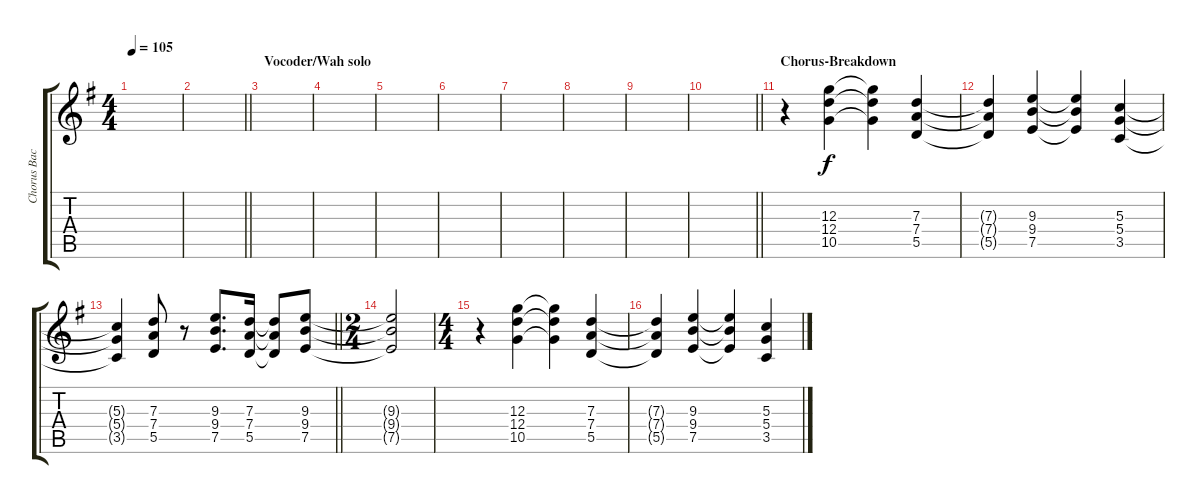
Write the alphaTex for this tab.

\track ("Chorus Back R" "Chorus Bac") {instrument overdrivenguitar}
\staff {score tabs}
\tuning (E4 B3 G3 D3 A2 E2) {hide}
\ts (4 4)
\tempo 105
\clef g2
\ks g
|
\barLineRight lightlight
|
\section ("" "Vocoder/Wah solo")
|
|
|
|
|
|
|
\barLineRight lightlight
|
\section ("" "Chorus-Breakdown")
r.4 (12.3 12.4 10.5).4 (12.3{t} 12.4{t} 10.5{t}).4 (7.3 7.4 5.5).4 |
(7.3{t} 7.4{t} 5.5{t}).4 (9.3 9.4 7.5).4 (9.3{t} 9.4{t} 7.5{t}).4 (5.3 5.4 3.5).4 |
\barLineRight lightlight
(5.3{t} 5.4{t} 3.5{t}).4 (7.3 7.4 5.5).8 r.8 (9.3 9.4 7.5).8{d} (7.3 7.4 5.5).16 (7.3{t} 7.4{t} 5.5{t}).8 (9.3 9.4 7.5).8 |
\ts (2 4)
(9.3{t} 9.4{t} 7.5{t}).2 |
\ts (4 4)
r.4 (12.3 12.4 10.5).4 (12.3{t} 12.4{t} 10.5{t}).4 (7.3 7.4 5.5).4 |
(7.3{t} 7.4{t} 5.5{t}).4 (9.3 9.4 7.5).4 (9.3{t} 9.4{t} 7.5{t}).4 (5.3 5.4 3.5).4
